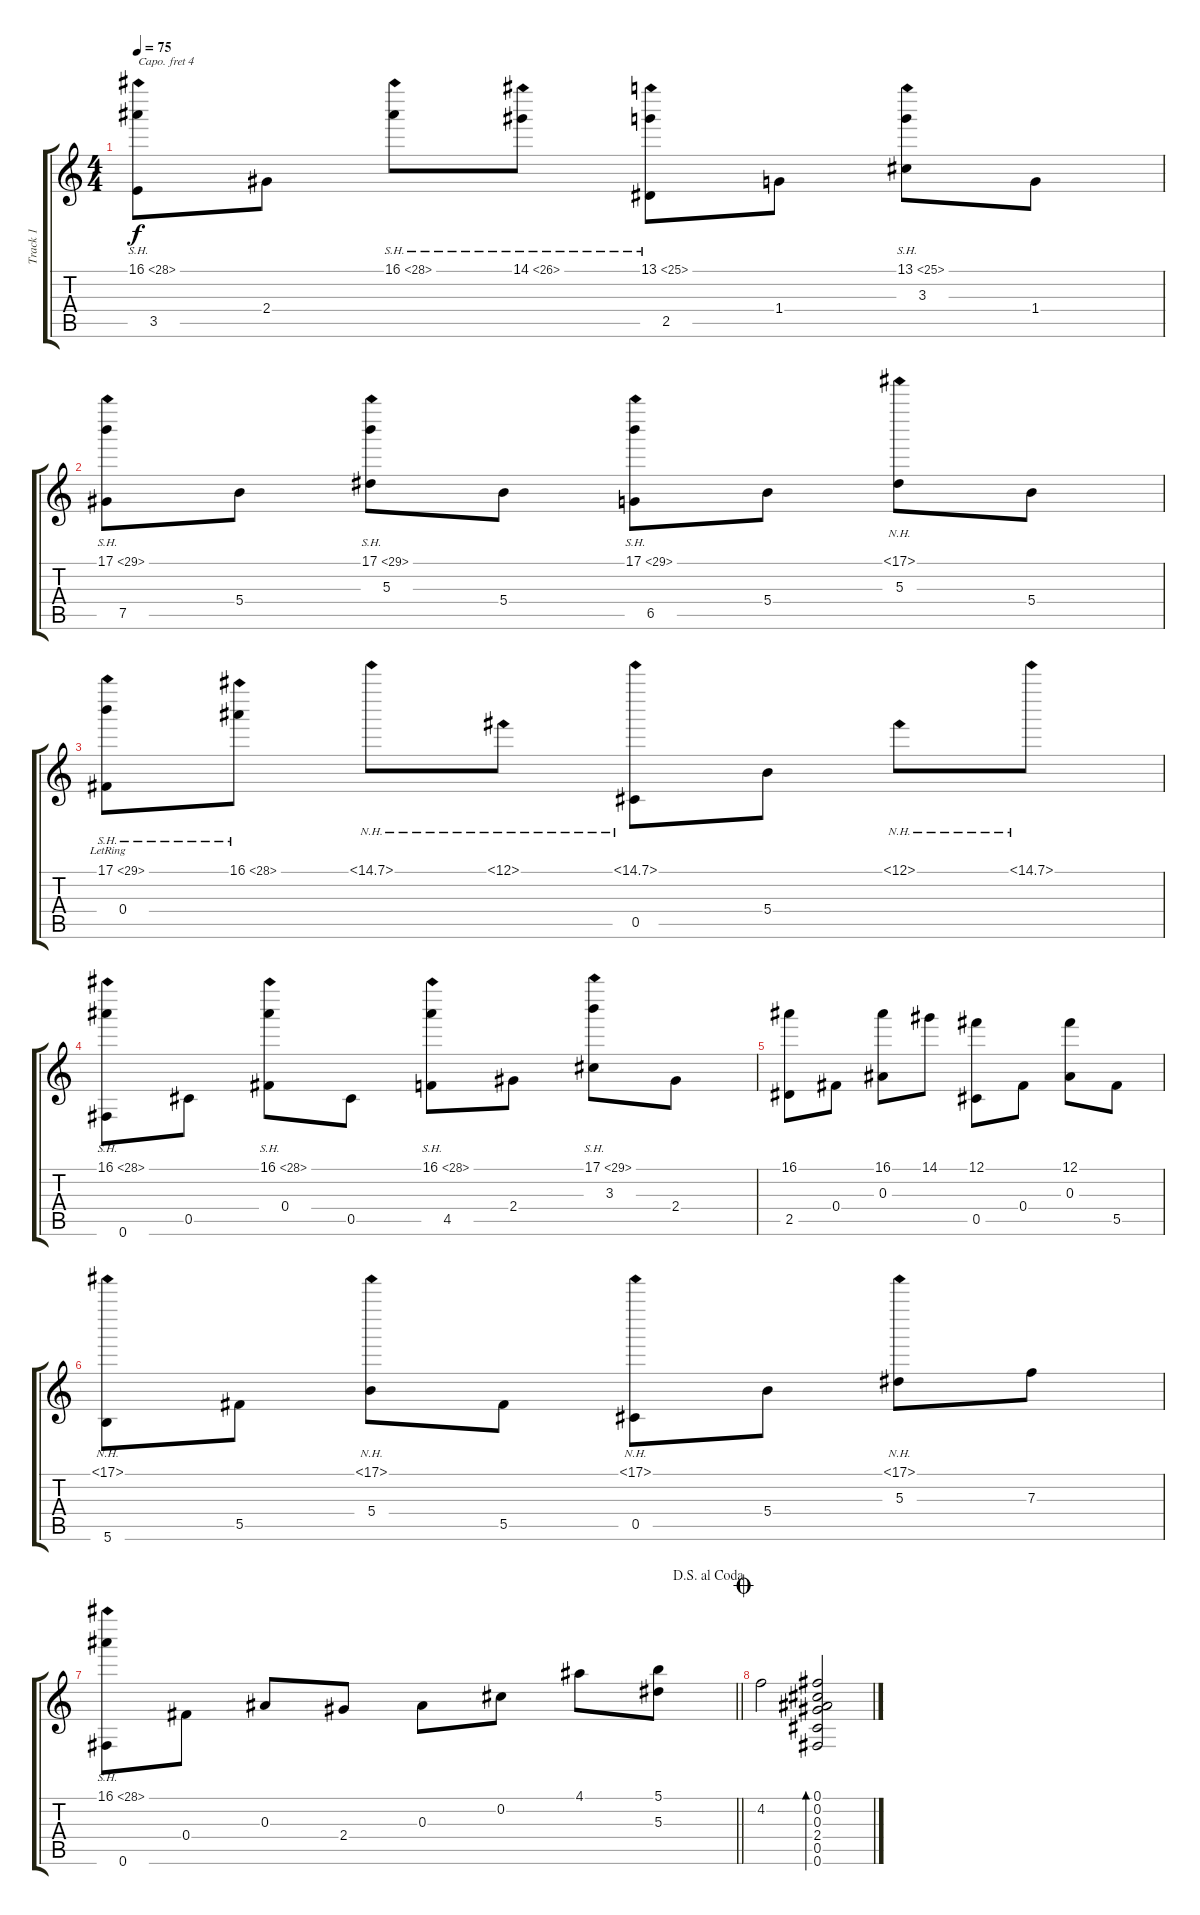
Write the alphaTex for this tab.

\track ("Track 1" "Track 1") {instrument acousticguitarsteel}
\staff {score tabs}
\capo 4
\tuning (D4 A3 Gb3 D3 A2 D2) {hide}
\ts (4 4)
\tempo 75
\clef g2
\ks c
(16.1{sh 12} 3.5).8{dy f} 2.4.8 16.1{sh 12}.8 14.1{sh 12}.8 (13.1{sh 12} 2.5).8 1.4.8 (13.1{sh 12} 3.3).8 1.4.8 |
(17.1{sh 12} 7.5).8 5.4.8 (17.1{sh 12} 5.3).8 5.4.8 (17.1{sh 12} 6.5).8 5.4.8 (17.1{nh} 5.3).8 5.4.8 |
(17.1{sh 12} 0.4{lr}).8 16.1{sh 12}.8 14.1{nh}.8 12.1{nh}.8 (14.1{nh} 0.5).8 5.4.8 12.1{nh}.8 14.1{nh}.8 |
(16.1{sh 12} 0.6).8 0.5.8 (16.1{sh 12} 0.4).8 0.5.8 (16.1{sh 12} 4.5).8 2.4.8 (17.1{sh 12} 3.3).8 2.4.8 |
(16.1 2.5).8 0.4.8 (16.1 0.3).8 14.1.8 (12.1 0.5).8 0.4.8 (12.1 0.3).8 5.5.8 |
(17.1{nh} 5.6).8 5.5.8 (17.1{nh} 5.4).8 5.5.8 (17.1{nh} 0.5).8 5.4.8 (17.1{nh} 5.3).8 7.3.8 |
\jump dalsegnoalcoda
\barLineRight lightlight
(16.1{sh 12} 0.6).8 0.4.8 0.3.8 2.4.8 0.3.8 0.2.8 4.1.8 (5.1 5.3).8 |
\jump coda
4.2.2 (0.1 0.2 0.3 2.4 0.5 0.6).2{bd 480}
